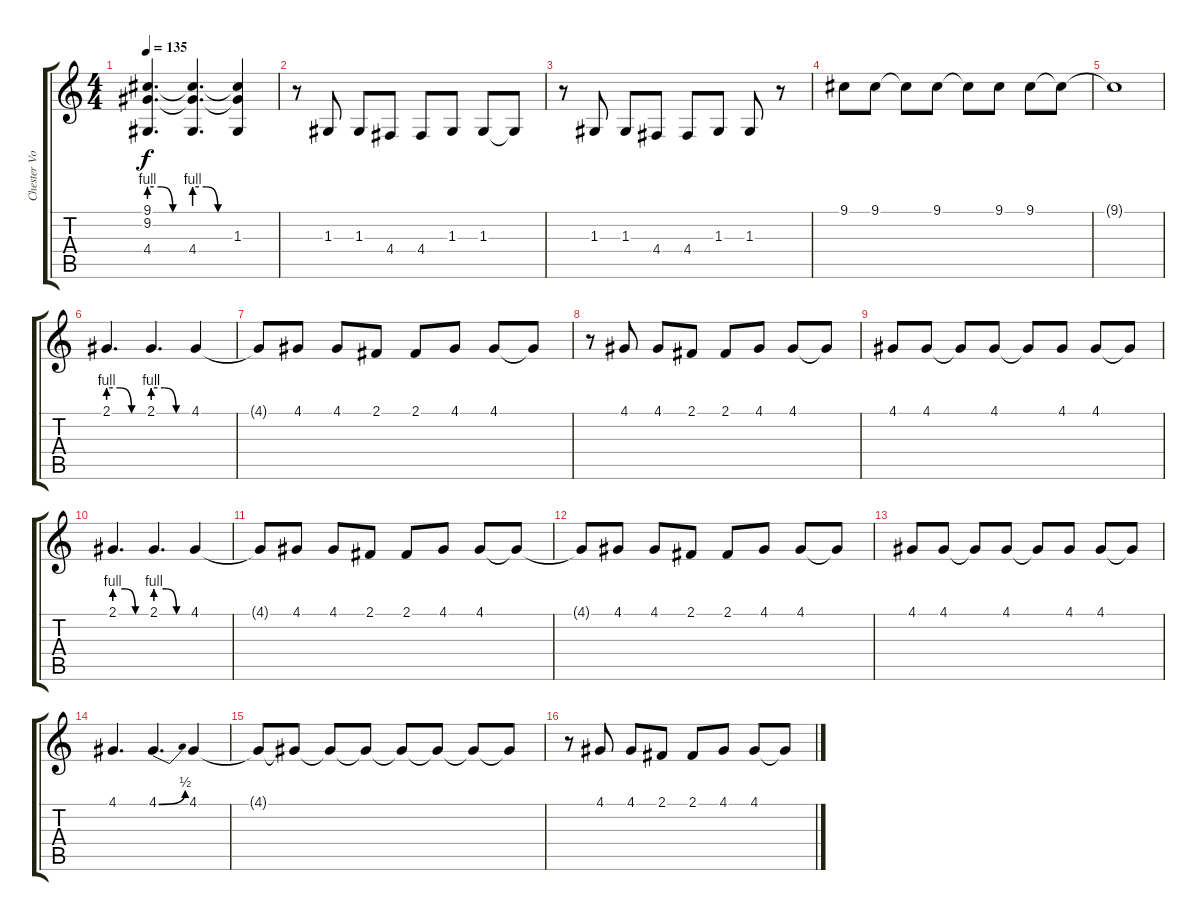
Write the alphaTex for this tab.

\track ("Chester Vocals" "Chester Vo") {instrument harmonica}
\staff {score tabs}
\tuning (E4 B3 G3 D3 A2 E2) {hide}
\ts (4 4)
\tempo 135
\clef g2
\ks c
(9.1 9.2 4.4{be (custom 0 4 20 4 40 0 60 0)}).4{d dy f} (9.1{t} 9.2{t} 4.4{be (custom 0 4 20 4 40 0 60 0)}).4{d} (9.1{t} 9.2{t} 1.3).4 |
r.8 1.3.8 1.3.8 4.4.8 4.4.8 1.3.8 1.3.8 1.3{t}.8 |
r.8 1.3.8 1.3.8 4.4.8 4.4.8 1.3.8 1.3.8 r.8 |
9.1.8 9.1.8 9.1{t}.8 9.1.8 9.1{t}.8 9.1.8 9.1.8 9.1{t}.8 |
9.1{t}.1 |
2.1{be (custom 0 4 20 4 40 0 60 0)}.4{d} 2.1{be (custom 0 4 20 4 40 0 60 0)}.4{d} 4.1.4 |
4.1{t}.8 4.1.8 4.1.8 2.1.8 2.1.8 4.1.8 4.1.8 4.1{t}.8 |
r.8 4.1.8 4.1.8 2.1.8 2.1.8 4.1.8 4.1.8 4.1{t}.8 |
4.1.8 4.1.8 4.1{t}.8 4.1.8 4.1{t}.8 4.1.8 4.1.8 4.1{t}.8 |
2.1{be (custom 0 4 20 4 40 0 60 0)}.4{d} 2.1{be (custom 0 4 20 4 40 0 60 0)}.4{d} 4.1.4 |
4.1{t}.8 4.1.8 4.1.8 2.1.8 2.1.8 4.1.8 4.1.8 4.1{t}.8 |
4.1{t}.8 4.1.8 4.1.8 2.1.8 2.1.8 4.1.8 4.1.8 4.1{t}.8 |
4.1.8 4.1.8 4.1{t}.8 4.1.8 4.1{t}.8 4.1.8 4.1.8 4.1{t}.8 |
4.1.4{d} 4.1{be (bend 0 0 60 2)}.4{d} 4.1.4 |
4.1{t}.8 4.1{t}.8 4.1{t}.8 4.1{t}.8 4.1{t}.8 4.1{t}.8 4.1{t}.8 4.1{t}.8 |
r.8 4.1.8 4.1.8 2.1.8 2.1.8 4.1.8 4.1.8 4.1{t}.8
